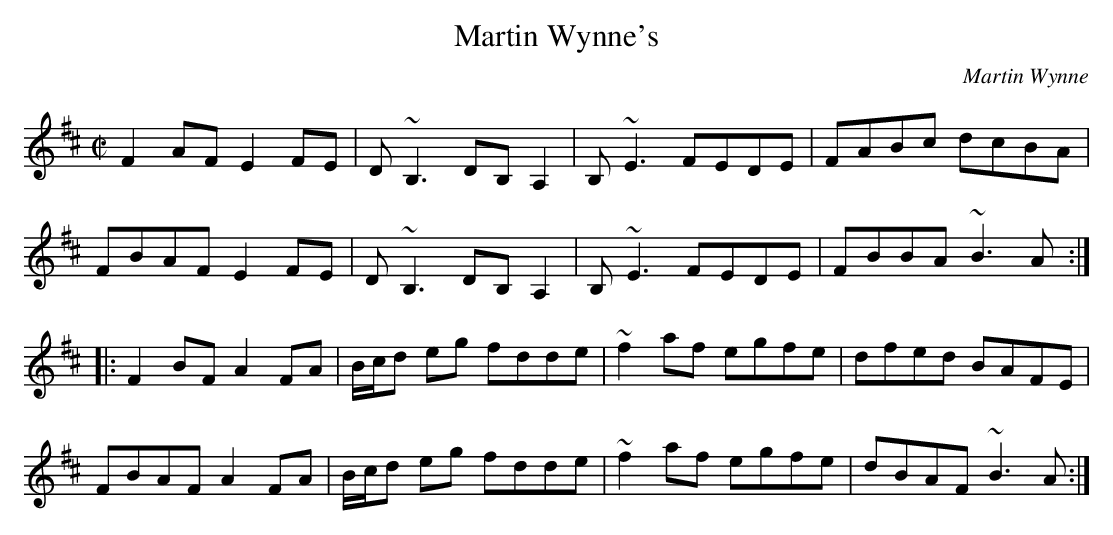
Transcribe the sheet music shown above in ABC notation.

X:1
T:Martin Wynne's
M:C|
L:1/8
C:Martin Wynne
K:BMin
F2AF E2FE|D~B,3 DB,A,2|B,~E3 FEDE|FABc dcBA|
!FBAF E2FE|D~B,3 DB,A,2|B,~E3 FEDE|FBBA ~B3A:|
!|:F2BF A2FA|B/2c/2d eg fdde|~f2af egfe|dfed BAFE|
!FBAF A2FA|B/2c/2d eg fdde|~f2af egfe|dBAF ~B3A:|
